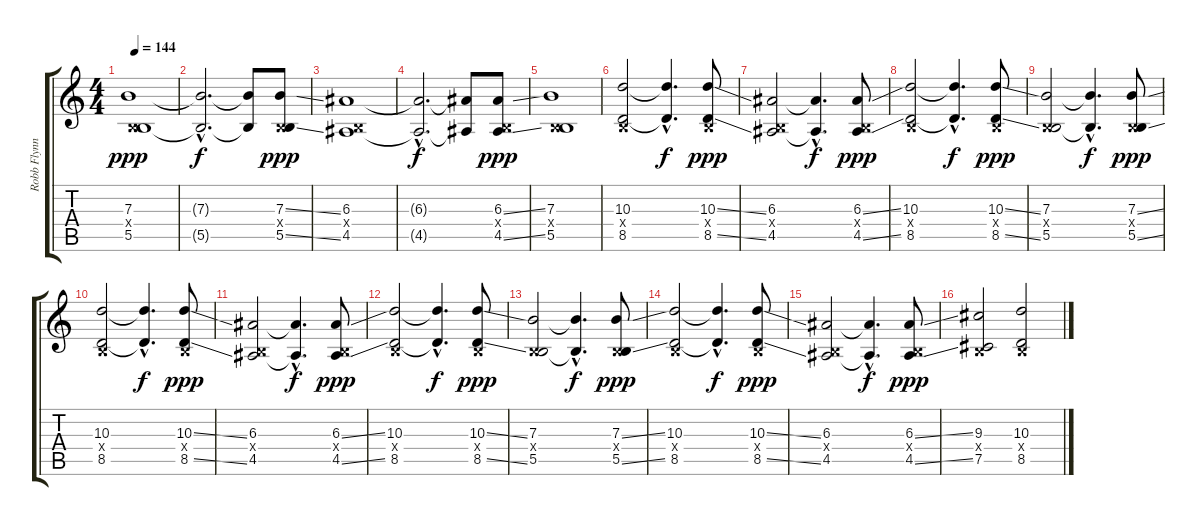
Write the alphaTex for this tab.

\track ("Robb Flynn" "Robb Flynn") {instrument distortionguitar}
\staff {score tabs}
\tuning (Db4 Ab3 E3 B2 Gb2 B1) {hide}
\ts (4 4)
\tempo 144
\clef g2
\ks c
(7.3 0.4{x} 5.5).1{dy ppp} |
(7.3{hac t} 5.5{hac t}).2{d dy f} (7.3{t} 5.5{t}).8 (7.3{ss} 0.4{x} 5.5{ss}).8{dy ppp} |
(6.3 0.4{x} 4.5).1 |
(6.3{hac t} 4.5{hac t}).2{d dy f} (6.3{t} 4.5{t}).8 (6.3{ss} 0.4{x} 4.5{ss}).8{dy ppp balance 13} |
(7.3 0.4{x} 5.5).1 |
(10.3 0.4{x} 8.5).2 (10.3{hac t} 8.5{hac t}).4{d dy f} (10.3{ss} 0.4{x} 8.5{ss}).8{dy ppp} |
(6.3 0.4{x} 4.5).2 (6.3{hac t} 4.5{hac t}).4{d dy f} (6.3{ss} 0.4{x} 4.5{ss}).8{dy ppp} |
(10.3 0.4{x} 8.5).2 (10.3{hac t} 8.5{hac t}).4{d dy f} (10.3{ss} 0.4{x} 8.5{ss}).8{dy ppp} |
(7.3 0.4{x} 5.5).2 (7.3{hac t} 5.5{hac t}).4{d dy f} (7.3{ss} 0.4{x} 5.5{ss}).8{dy ppp} |
(10.3 0.4{x} 8.5).2 (10.3{hac t} 8.5{hac t}).4{d dy f} (10.3{ss} 0.4{x} 8.5{ss}).8{dy ppp} |
(6.3 0.4{x} 4.5).2 (6.3{hac t} 4.5{hac t}).4{d dy f} (6.3{ss} 0.4{x} 4.5{ss}).8{dy ppp} |
(10.3 0.4{x} 8.5).2 (10.3{hac t} 8.5{hac t}).4{d dy f} (10.3{ss} 0.4{x} 8.5{ss}).8{dy ppp} |
(7.3 0.4{x} 5.5).2 (7.3{hac t} 5.5{hac t}).4{d dy f} (7.3{ss} 0.4{x} 5.5{ss}).8{dy ppp} |
(10.3 0.4{x} 8.5).2 (10.3{hac t} 8.5{hac t}).4{d dy f} (10.3{ss} 0.4{x} 8.5{ss}).8{dy ppp} |
(6.3 0.4{x} 4.5).2 (6.3{hac t} 4.5{hac t}).4{d dy f} (6.3{ss} 0.4{x} 4.5{ss}).8{dy ppp} |
(9.3 0.4{x} 7.5).2 (10.3 0.4{x} 8.5).2
